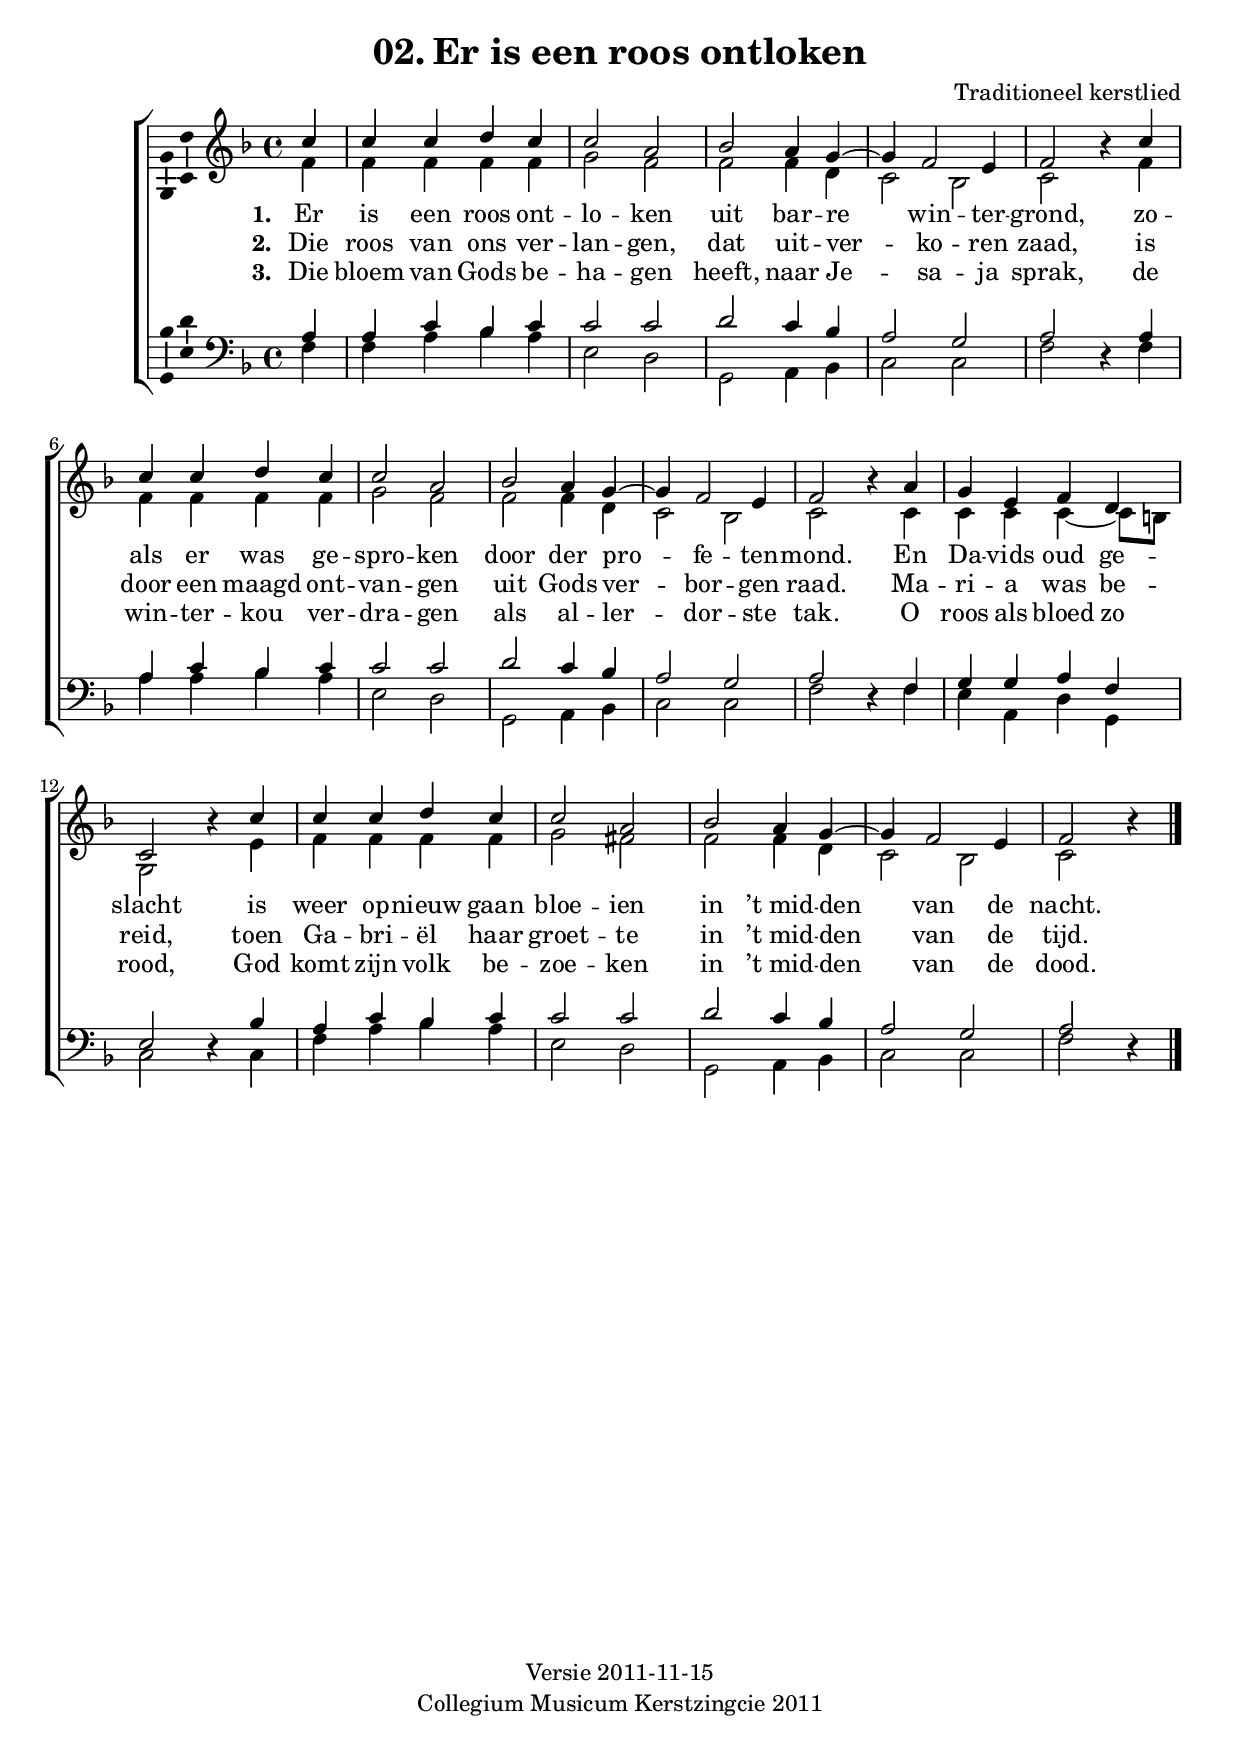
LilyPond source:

% vim: set fileformat=dos:
\version "2.12.3"

% vim: set fileformat=dos:
\version "2.12.3"

soprano = {
  \clef "treble" 
  \key f \major 
  \time 4/4 
  \partial 4 c''4 | % 1
  c''4 c''4 d''4 c''4 | % 2
  c''2 a'2 | % 3
  bes'2 a'4 g'4 ~ | % 4
  g'4 f'2 e'4 | % 5
  f'2 b'4\rest c''4 | % 6
  c''4 c''4 d''4 c''4 | % 7
  c''2 a'2 | % 8
  bes'2 a'4 g'4 ~ | % 9
  g'4 f'2 e'4 | \barNumberCheck #10
  f'2 b'4\rest a'4 | % 11
  g'4 e'4 f'4 d'4 | % 12
  c'2 b'4\rest c''4 | % 13
  c''4 c''4 d''4 c''4 | % 14
  c''2 a'2 | % 15
  bes'2 a'4 g'4 ~ | % 16
  g'4 f'2 e'4 | % 17
  f'2 b'4\rest
  \bar "|."
}

alto = {
  \clef "treble" 
  \key f \major 
  \time 4/4 
  \partial 4 f'4 | % 1
  f'4 f'4 f'4 f'4 | % 2
  g'2 f'2 | % 3
  f'2 f'4 d'4 | % 4
  c'2 bes2 | % 5
  c'2 s4 f'4 | % 6
  f'4 f'4 f'4 f'4 | % 7
  g'2 f'2 | % 8
  f'2 f'4 d'4 | % 9
  c'2 bes2 | \barNumberCheck #10
  c'2 s4 c'4 | % 11
  c'4 c'4 c'4 ~ c'8 [ b8 ] | % 12
  g2 s4 e'4 | % 13
  f'4 f'4 f'4 f'4 | % 14
  g'2 fis'2 | % 15
  f'2 f'4 d'4 | % 16
  c'2 bes2 | % 17
  c'2 s4 
}

tenor = {
  \clef "bass" 
  \key f \major 
  \time 4/4 
  \partial 4 a4 | % 1
  a4 c'4 bes4 c'4 | % 2
  c'2 c'2 | % 3
  d'2 c'4 bes4 | % 4
  a2 g2 | % 5
  a2 d4\rest a4 | % 6
  a4 c'4 bes4 c'4 | % 7
  c'2 c'2 | % 8
  d'2 c'4 bes4 | % 9
  a2 g2 | \barNumberCheck #10
  a2 d4\rest f4 | % 11
  g4 g4 a4 f4 | % 12
  e2 d4\rest bes4 | % 13
  a4 c'4 bes4 c'4 | % 14
  c'2 c'2 | % 15
  d'2 c'4 bes4 | % 16
  a2 g2 | % 17
  a2 d4\rest 
}

bass = {
  \clef "bass" 
  \key f \major 
  \time 4/4 
  \partial 4 f4 | % 1
  f4 a4 bes4 a4 | % 2
  e2 d2 | % 3
  g,2 a,4 bes,4 | % 4
  c2 c2 | % 5
  f2 s4 f4 | % 6
  a4 a4 bes4 a4 | % 7
  e2 d2 | % 8
  g,2 a,4 bes,4 | % 9
  c2 c2 | \barNumberCheck #10
  f2 s4 f4 | % 11
  e4 a,4 d4 g,4 | % 12
  c2 s4 c4 | % 13
  f4 a4 bes4 a4 | % 14
  e2 d2 | % 15
  g,2 a,4 bes,4 | % 16
  c2 c2 | % 17
  f2 s4 
}

verseOneNL = \lyricmode {
  \set stanza = "1. "
  Er is een roos ont -- lo -- ken 
  uit bar -- re win -- ter -- grond, 
  zo -- als er was ge -- spro -- ken 
  door der pro -- fe -- ten -- mond. 
  En Da -- vids oud ge -- slacht 
  is weer op -- nieuw gaan bloe -- ien 
  in "’t mid" -- den van de nacht. 
}

verseTwoNL = \lyricmode {
  \set stanza = "2. "
  Die roos van ons ver -- lan -- gen, 
  dat uit -- ver -- ko -- ren zaad, 
  is door een maagd ont -- van -- gen 
  uit Gods ver -- bor -- gen raad. 
  Ma -- ri -- a was be -- reid, 
  toen Ga -- bri -- "ël" haar groet -- te 
  in "’t mid" -- den van de tijd. 
}

verseThreeNL = \lyricmode {
  \set stanza = "3. "
  Die bloem van Gods be -- ha -- gen 
  heeft, naar Je -- sa -- ja sprak, 
  de win -- ter -- kou ver -- dra -- gen 
  als al -- ler -- dor -- ste tak. 
  O roos als bloed zo rood, 
  God komt zijn volk be -- zoe -- ken 
  in "’t mid" -- den van de dood. 
}

verseOneDE = \lyricmode {
  \set stanza = "1. "
  Es ist ein Ros ent -- sprung -- en
  aus ei -- ner Wur -- zel zart,
  wie uns die Al -- ten sung -- en,
  von Jes -- se kam die Art
  und hat ein Blüm -- lein bracht
  mit -- ten im kal -- ten Win -- ter,
  wohl zu der hal -- ben Nacht.
}

verseTwoDE = \lyricmode {
  \set stanza = "2. "
  Das Rös -- lein das ich mei -- ne,
  da -- von Je -- sa -- ia sagt,
  Ma -- ri -- a ist’s, die Rei -- ne,
  die uns das Blüm -- lein bracht. 
  Aus Got -- tes ew’ -- gem Rat
  hat sie ein Kind ge -- bo -- ren,
  und blieb ein rei -- ne Magd.
}

verseThreeDE = \lyricmode {
  \set stanza = "3. "
  Das Blü -- me -- lein so klei -- ne,
  das duf -- tet uns so süß,
  mit sei -- nem hel -- len Schei -- ne
  ver -- treibt’s die Fin -- ster -- nis:
  Wahr’ Mensch und wah -- rer Gott,
  hilft uns aus al -- lem Lei -- de,
  ret -- tet von Sünd’ und Tod.
}

verseFourDE = \lyricmode {
  \set stanza = "4. "
  O Je -- su, bis zum Schei -- den
  aus die -- sem Ja -- mer -- thal,
  laß dein Hilf uns ge -- lei -- ten
  hin in den Freu -- den -- saal,
  in dei -- nes Va -- ters Reich,
  da wir dich e -- wig lo -- ben:
  o Gott, uns das ver -- leih’!
}


nummer = "02."

\header {
  title = \markup { \nummer "Er is een roos ontloken" }
  composer = "Traditioneel kerstlied"
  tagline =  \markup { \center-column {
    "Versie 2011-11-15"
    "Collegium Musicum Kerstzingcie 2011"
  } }
}

\score {
  \new ChoirStaff <<
    \new Staff = "upper" <<
      \clef "treble"
      \new Voice = "vSoprano" { 
        \override Ambitus #'X-offset = #2.0
        \voiceOne \soprano 
      }
      \new Voice = "vAlto" { \voiceTwo \alto }
    >>

    \new Lyrics \lyricsto "vSoprano" \verseOneNL
    \new Lyrics \lyricsto "vSoprano" \verseTwoNL
    \new Lyrics \lyricsto "vSoprano" \verseThreeNL

    \new Staff = "lower" <<
      \clef "bass"
      \new Voice = "vTenor" { 
        \override Ambitus #'X-offset = #2.0
        \voiceOne \tenor 
      }
      \new Voice = "vBass" { \voiceTwo \bass }
    >>
  >>
  \layout { 
    % We can haz ambitus to display pitch range?
    \context { \Voice 
      \consists "Ambitus_engraver"
    }
  }
}
